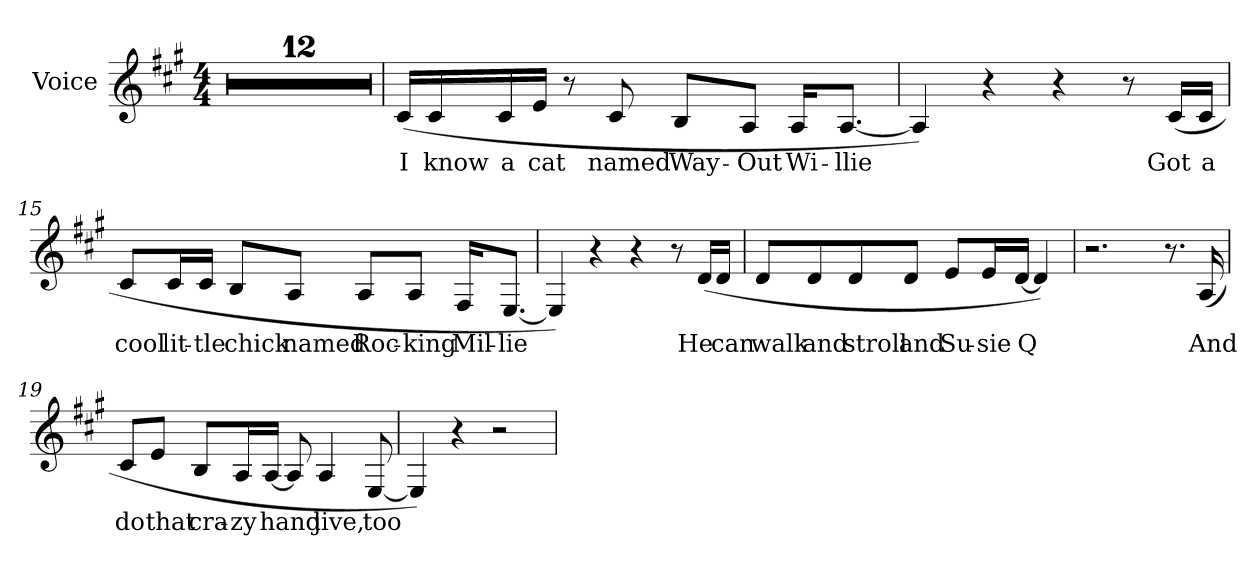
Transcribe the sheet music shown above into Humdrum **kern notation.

**kern	**text
*part1	*part1
*staff1	*staff1
*I"Voice	*
*I'Voice	*
!!LO:PB:g=z
*clefG2	*
*k[f#c#g#]	*
*A:	*
*M4/4	*
=1	=1
1r	.
=2	=2
1r	.
=3	=3
1r	.
=4	=4
1r	.
=5	=5
1r	.
=6	=6
1r	.
=7	=7
1r	.
=8	=8
1r	.
=9	=9
1r	.
!!LO:LB:g=z
=10	=10
1r	.
=11	=11
1r	.
=12	=12
1r	.
=13	=13
!	!LO:LY:b:color=#000000
(16c#i/LL	I
!	!LO:LY:b:color=#000000
16c#i/	know
!	!LO:LY:b:color=#000000
16c#i/	a
!	!LO:LY:b:color=#000000
16ei/JJ	cat
8r	.
!	!LO:LY:b:color=#000000
8c#i/	named
!	!LO:LY:b:color=#000000
8Bi/L	Way-
!	!LO:LY:b:color=#000000
8Ai/J	-Out
!	!LO:LY:b:color=#000000
16Ai/KL	Wi-
!	!LO:LY:b:color=#000000
[8.Ai/J	-llie
=14	=14
4Ai/])	.
4r	.
4r	.
8r	.
!	!LO:LY:b:color=#000000
(16c#i/LL	Got
!	!LO:LY:b:color=#000000
16c#i/JJ	a
!!LO:LB:g=z
=15	=15
!	!LO:LY:b:color=#000000
8c#i/L	cool
!	!LO:LY:b:color=#000000
16c#i/L	lit-
!	!LO:LY:b:color=#000000
16c#i/JJ	-tle
!	!LO:LY:b:color=#000000
8Bi/L	chick
!	!LO:LY:b:color=#000000
8Ai/J	named
!	!LO:LY:b:color=#000000
8Ai/L	Roc-
!	!LO:LY:b:color=#000000
8Ai/J	-king
!	!LO:LY:b:color=#000000
16F#i/KL	Mil-
!	!LO:LY:b:color=#000000
[8.Ei/J	-lie
=16	=16
4Ei/])	.
4r	.
4r	.
8r	.
!	!LO:LY:b:color=#000000
(16di/LL	He
!	!LO:LY:b:color=#000000
16di/JJ	can
!!LO:LB:g=z
=17	=17
!	!LO:LY:b:color=#000000
8di/L	walk
!	!LO:LY:b:color=#000000
8di/	and
!	!LO:LY:b:color=#000000
8di/	stroll
!	!LO:LY:b:color=#000000
8di/J	and
!	!LO:LY:b:color=#000000
8ei/L	Su-
!	!LO:LY:b:color=#000000
16ei/L	-sie
!	!LO:LY:b:color=#000000
[16di/JJ	Q
4di/])	.
=18	=18
2.r	.
8.r	.
!	!LO:LY:b:color=#000000
(16Ai/	And
=19	=19
!	!LO:LY:b:color=#000000
8c#i/L	do
!	!LO:LY:b:color=#000000
8ei/J	that
!	!LO:LY:b:color=#000000
8Bi/L	cra-
!	!LO:LY:b:color=#000000
16Ai/L	-zy
!	!LO:LY:b:color=#000000
[16Ai/JJ	hand
8Ai/]	.
!	!LO:LY:b:color=#000000
4Ai/	jive,
!	!LO:LY:b:color=#000000
[8Ei/	too
=20	=20
4Ei/])	.
4r	.
2r	.
=	=
*-	*-
